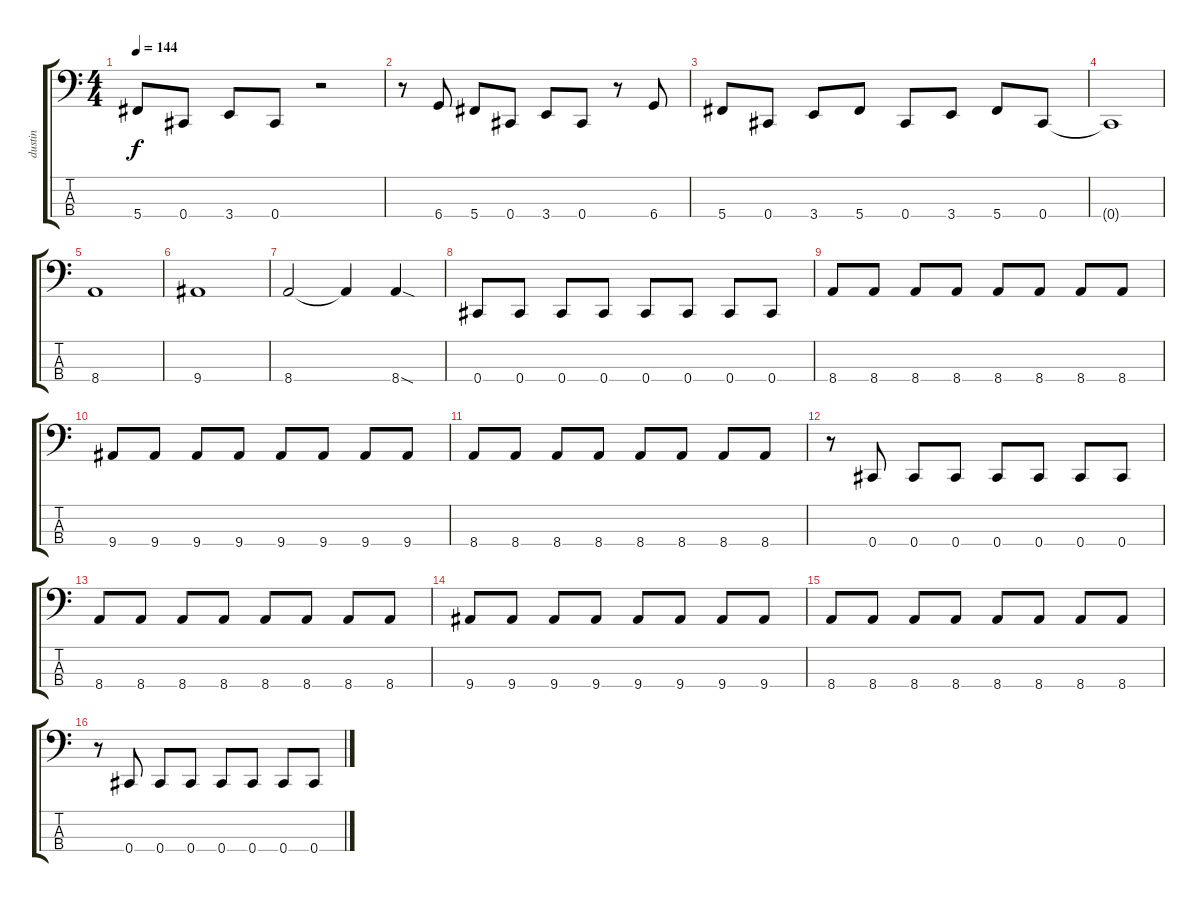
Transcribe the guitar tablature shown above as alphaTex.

\track ("dustin" "dustin") {instrument acousticguitarsteel}
\staff {score tabs}
\tuning (Gb2 Db2 Ab1 Db1) {hide}
\ts (4 4)
\tempo 144
\clef f4
\ks c
5.4.8{dy f} 0.4.8 3.4.8 0.4.8 r.2 |
r.8 6.4.8 5.4.8 0.4.8 3.4.8 0.4.8 r.8 6.4.8 |
5.4.8 0.4.8 3.4.8 5.4.8 0.4.8 3.4.8 5.4.8 0.4.8 |
0.4{t}.1 |
8.4.1 |
9.4.1 |
8.4.2 8.4{t}.4 8.4{sod}.4 |
0.4.8 0.4.8 0.4.8 0.4.8 0.4.8 0.4.8 0.4.8 0.4.8 |
8.4.8 8.4.8 8.4.8 8.4.8 8.4.8 8.4.8 8.4.8 8.4.8 |
9.4.8 9.4.8 9.4.8 9.4.8 9.4.8 9.4.8 9.4.8 9.4.8 |
8.4.8 8.4.8 8.4.8 8.4.8 8.4.8 8.4.8 8.4.8 8.4.8 |
r.8 0.4.8 0.4.8 0.4.8 0.4.8 0.4.8 0.4.8 0.4.8 |
8.4.8 8.4.8 8.4.8 8.4.8 8.4.8 8.4.8 8.4.8 8.4.8 |
9.4.8 9.4.8 9.4.8 9.4.8 9.4.8 9.4.8 9.4.8 9.4.8 |
8.4.8 8.4.8 8.4.8 8.4.8 8.4.8 8.4.8 8.4.8 8.4.8 |
r.8 0.4.8 0.4.8 0.4.8 0.4.8 0.4.8 0.4.8 0.4.8
